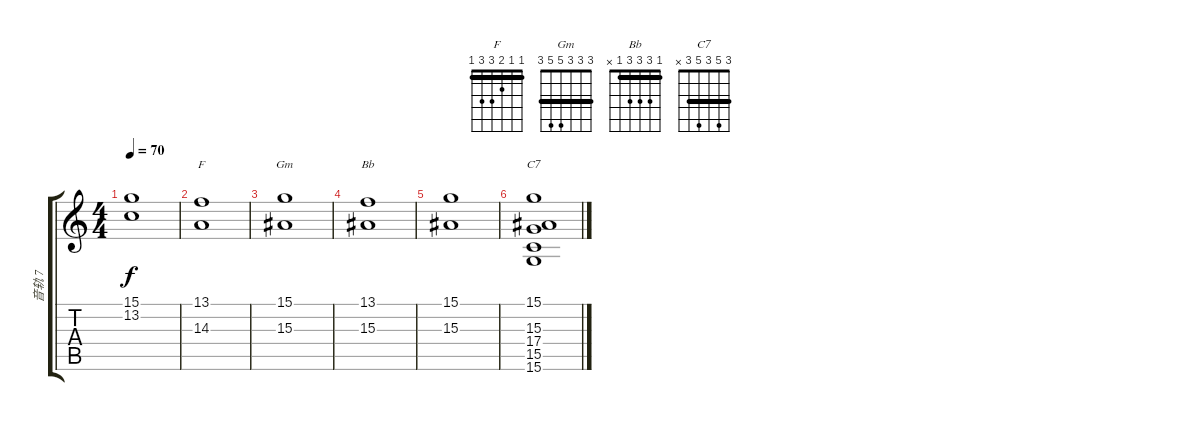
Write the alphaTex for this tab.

\track ("音轨 7" "音轨 7") {instrument stringensemble2}
\staff {score tabs}
\tuning (E4 B3 G3 D3 A2 E2) {hide}
\chord ("F" 1 1 2 3 3 1) {barre 1}
\chord ("Gm" 3 3 3 5 5 3) {barre 3}
\chord ("Bb" 1 3 3 3 1 x) {barre 1}
\chord ("C7" 3 5 3 5 3 x) {barre 3}
\ts (4 4)
\tempo 70
\clef g2
\ks c
(15.1 13.2).1{dy f} |
(13.1 14.3).1{ch "F"} |
(15.1 15.3).1{ch "Gm"} |
(13.1 15.3).1{ch "Bb"} |
(15.1 15.3).1 |
(15.1 15.3 17.4 15.5 15.6).1{ch "C7"}
